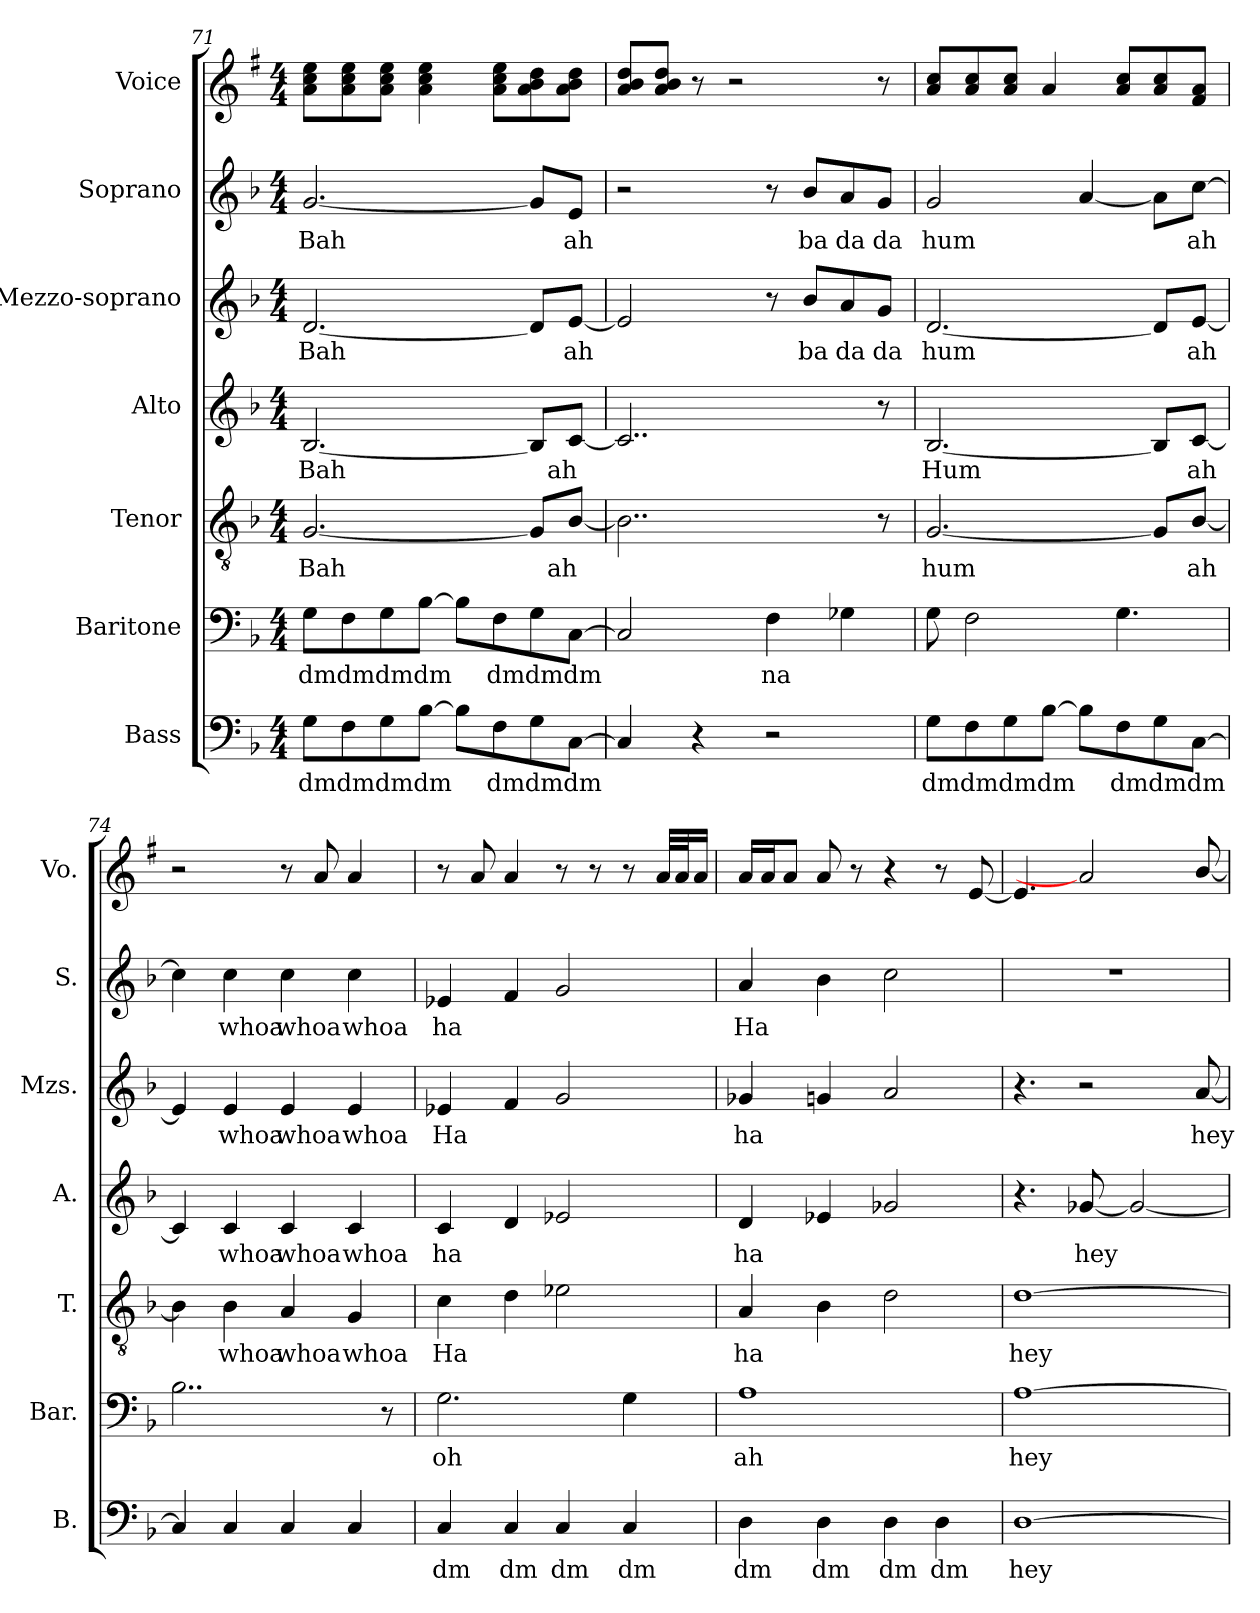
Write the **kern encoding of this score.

**kern	**text	**kern	**text	**kern	**text	**kern	**text	**kern	**text	**kern	**text	**kern
*part7	*part7	*part6	*part6	*part5	*part5	*part4	*part4	*part3	*part3	*part2	*part2	*part1
*staff7	*staff7	*staff6	*staff6	*staff5	*staff5	*staff4	*staff4	*staff3	*staff3	*staff2	*staff2	*staff1
*I"Bass	*	*I"Baritone	*	*I"Tenor	*	*I"Alto	*	*I"Mezzo-soprano	*	*I"Soprano	*	*I"Voice
*I'B.	*	*I'Bar.	*	*I'T.	*	*I'A.	*	*I'Mzs.	*	*I'S.	*	*I'Vo.
*clefF4	*	*clefF4	*	*clefGv2	*	*clefG2	*	*clefG2	*	*clefG2	*	*clefG2
*	*	*	*	*	*	*	*	*	*	*	*	*ITrd1c2
*k[b-]	*	*k[b-]	*	*k[b-]	*	*k[b-]	*	*k[b-]	*	*k[b-]	*	*k[b-]
*M4/4	*	*M4/4	*	*M4/4	*	*M4/4	*	*M4/4	*	*M4/4	*	*M4/4
=71	=71	=71	=71	=71	=71	=71	=71	=71	=71	=71	=71	=71
!	!LO:LY:b	!	!LO:LY:b	!	!LO:LY:b	!	!LO:LY:b	!	!LO:LY:b	!	!LO:LY:b	!
8G\L	dm	8G\L	dm	[2.G/	Bah	[2.B-/	Bah	[2.d/	Bah	[2.g/	Bah	8g\ 8b-\ 8dd\L
!	!LO:LY:b	!	!LO:LY:b	!	!	!	!	!	!	!	!	!
8F\	dm	8F\	dm	.	.	.	.	.	.	.	.	8g\ 8b-\ 8dd\
!	!LO:LY:b	!	!LO:LY:b	!	!	!	!	!	!	!	!	!
8G\	dm	8G\	dm	.	.	.	.	.	.	.	.	8g\ 8b-\ 8dd\J
!	!LO:LY:b	!	!LO:LY:b	!	!	!	!	!	!	!	!	!
[8B-\J	dm	[8B-\J	dm	.	.	.	.	.	.	.	.	4g\ 4b-\ 4dd\
8B-\L]	.	8B-\L]	.	.	.	.	.	.	.	.	.	.
!	!LO:LY:b	!	!LO:LY:b	!	!	!	!	!	!	!	!	!
8F\	dm	8F\	dm	.	.	.	.	.	.	.	.	8g\ 8b-\ 8dd\L
!	!LO:LY:b	!	!LO:LY:b	!	!	!	!	!	!	!	!	!
8G\	dm	8G\	dm	8G/L]	.	8B-/L]	.	8d/L]	.	8g/L]	.	8g\ 8a\ 8cc\
!	!LO:LY:b	!	!LO:LY:b	!	!LO:LY:b	!	!LO:LY:b	!	!LO:LY:b	!	!LO:LY:b	!
[8C\J	dm	[8C\J	dm	[8B-/J	ah	[8c/J	ah	[8e/J	ah	8e/J	ah	8g\ 8a\ 8cc\J
=72	=72	=72	=72	=72	=72	=72	=72	=72	=72	=72	=72	=72
4C/]	.	2C/]	.	2..B-\]	.	2..c/]	.	2e/]	.	2r	.	8g/ 8a/ 8cc/L
.	.	.	.	.	.	.	.	.	.	.	.	8g/ 8a/ 8cc/J
4r	.	.	.	.	.	.	.	.	.	.	.	8r
.	.	.	.	.	.	.	.	.	.	.	.	2r
!	!	!	!LO:LY:b	!	!	!	!	!	!	!	!	!
2r	.	4F\	na	.	.	.	.	8r	.	8r	.	.
!	!	!	!	!	!	!	!	!	!LO:LY:b	!	!LO:LY:b	!
.	.	.	.	.	.	.	.	8b-/L	ba	8b-/L	ba	.
!	!	!	!	!	!	!	!	!	!LO:LY:b	!	!LO:LY:b	!
.	.	4G-X\	.	.	.	.	.	8a/	da	8a/	da	.
!	!	!	!	!	!	!	!	!	!LO:LY:b	!	!LO:LY:b	!
.	.	.	.	8r	.	8r	.	8g/J	da	8g/J	da	8r
!!LO:PB:g=z
=73	=73	=73	=73	=73	=73	=73	=73	=73	=73	=73	=73	=73
!	!LO:LY:b	!	!	!	!LO:LY:b	!	!LO:LY:b	!	!LO:LY:b	!	!LO:LY:b	!
8G\L	dm	8G\	.	[2.G/	hum	[2.B-/	Hum	[2.d/	hum	2g/	hum	8g/ 8b-/L
!	!LO:LY:b	!	!	!	!	!	!	!	!	!	!	!
8F\	dm	2F\	.	.	.	.	.	.	.	.	.	8g/ 8b-/
!	!LO:LY:b	!	!	!	!	!	!	!	!	!	!	!
8G\	dm	.	.	.	.	.	.	.	.	.	.	8g/ 8b-/J
!	!LO:LY:b	!	!	!	!	!	!	!	!	!	!	!
[8B-\J	dm	.	.	.	.	.	.	.	.	.	.	4g/
8B-\L]	.	.	.	.	.	.	.	.	.	[4a/	.	.
!	!LO:LY:b	!	!	!	!	!	!	!	!	!	!	!
8F\	dm	4.G\	.	.	.	.	.	.	.	.	.	8g/ 8b-/L
!	!LO:LY:b	!	!	!	!	!	!	!	!	!	!	!
8G\	dm	.	.	8G/L]	.	8B-/L]	.	8d/L]	.	8a\L]	.	8g/ 8b-/
!	!LO:LY:b	!	!	!	!LO:LY:b	!	!LO:LY:b	!	!LO:LY:b	!	!LO:LY:b	!
[8C\J	dm	.	.	[8B-/J	ah	[8c/J	ah	[8e/J	ah	[8cc\J	ah	8e/ 8g/J
=74	=74	=74	=74	=74	=74	=74	=74	=74	=74	=74	=74	=74
4C/]	.	2..B-\	.	4B-\]	.	4c/]	.	4e/]	.	4cc\]	.	2r
!	!	!	!	!	!LO:LY:b	!	!LO:LY:b	!	!LO:LY:b	!	!LO:LY:b	!
4C/	.	.	.	4B-\	whoa	4c/	whoa	4e/	whoa	4cc\	whoa	.
!	!	!	!	!	!LO:LY:b	!	!LO:LY:b	!	!LO:LY:b	!	!LO:LY:b	!
4C/	.	.	.	4A/	whoa	4c/	whoa	4e/	whoa	4cc\	whoa	8r
.	.	.	.	.	.	.	.	.	.	.	.	8g/
!	!	!	!	!	!LO:LY:b	!	!LO:LY:b	!	!LO:LY:b	!	!LO:LY:b	!
4C/	.	.	.	4G/	whoa	4c/	whoa	4e/	whoa	4cc\	whoa	4g/
.	.	8r	.	.	.	.	.	.	.	.	.	.
=75	=75	=75	=75	=75	=75	=75	=75	=75	=75	=75	=75	=75
!	!LO:LY:b	!	!LO:LY:b	!	!LO:LY:b	!	!LO:LY:b	!	!LO:LY:b	!	!LO:LY:b	!
4C/	dm	2.G\	oh	4c\	Ha	4c/	ha	4e-X/	Ha	4e-X/	ha	8r
.	.	.	.	.	.	.	.	.	.	.	.	8g/
!	!LO:LY:b	!	!	!	!	!	!	!	!	!	!	!
4C/	dm	.	.	4d\	.	4d/	.	4f/	.	4f/	.	4g/
!	!LO:LY:b	!	!	!	!	!	!	!	!	!	!	!
4C/	dm	.	.	2e-X\	.	2e-X/	.	2g/	.	2g/	.	8r
.	.	.	.	.	.	.	.	.	.	.	.	8r
!	!LO:LY:b	!	!	!	!	!	!	!	!	!	!	!
4C/	dm	4G\	.	.	.	.	.	.	.	.	.	8r
.	.	.	.	.	.	.	.	.	.	.	.	32g/LLL
.	.	.	.	.	.	.	.	.	.	.	.	32g/J
.	.	.	.	.	.	.	.	.	.	.	.	16g/JJ
=76	=76	=76	=76	=76	=76	=76	=76	=76	=76	=76	=76	=76
!	!LO:LY:b	!	!LO:LY:b	!	!LO:LY:b	!	!LO:LY:b	!	!LO:LY:b	!	!LO:LY:b	!
4D\	dm	1A	ah	4A/	ha	4d/	ha	4g-X/	ha	4a/	Ha	16g/LL
.	.	.	.	.	.	.	.	.	.	.	.	16g/J
.	.	.	.	.	.	.	.	.	.	.	.	8g/J
!	!LO:LY:b	!	!	!	!	!	!	!	!	!	!	!
4D\	dm	.	.	4B-\	.	4e-X/	.	4gn/	.	4b-\	.	8g/
.	.	.	.	.	.	.	.	.	.	.	.	8r
!	!LO:LY:b	!	!	!	!	!	!	!	!	!	!	!
4D\	dm	.	.	2d\	.	2g-X/	.	2a/	.	2cc\	.	4r
!	!LO:LY:b	!	!	!	!	!	!	!	!	!	!	!
4D\	dm	.	.	.	.	.	.	.	.	.	.	8r
.	.	.	.	.	.	.	.	.	.	.	.	[8d/
!!LO:PB:g=z
=77	=77	=77	=77	=77	=77	=77	=77	=77	=77	=77	=77	=77
!	!LO:LY:b	!	!LO:LY:b	!	!LO:LY:b	!	!	!	!	!	!	!
[1D	hey	[1A	hey	[1d	hey	4.r	.	4.r	.	1r	.	4.d/]
!	!	!	!	!	!	!	!LO:LY:b	!	!	!	!	!
.	.	.	.	.	.	[8g-X/	hey	2r	.	.	.	2g-/]
.	.	.	.	.	.	2g-/_	.	.	.	.	.	.
!	!	!	!	!	!	!	!	!	!LO:LY:b	!	!	!
.	.	.	.	.	.	.	.	[8a/	hey	.	.	[8a/
=	=	=	=	=	=	=	=	=	=	=	=	=
*-	*-	*-	*-	*-	*-	*-	*-	*-	*-	*-	*-	*-
